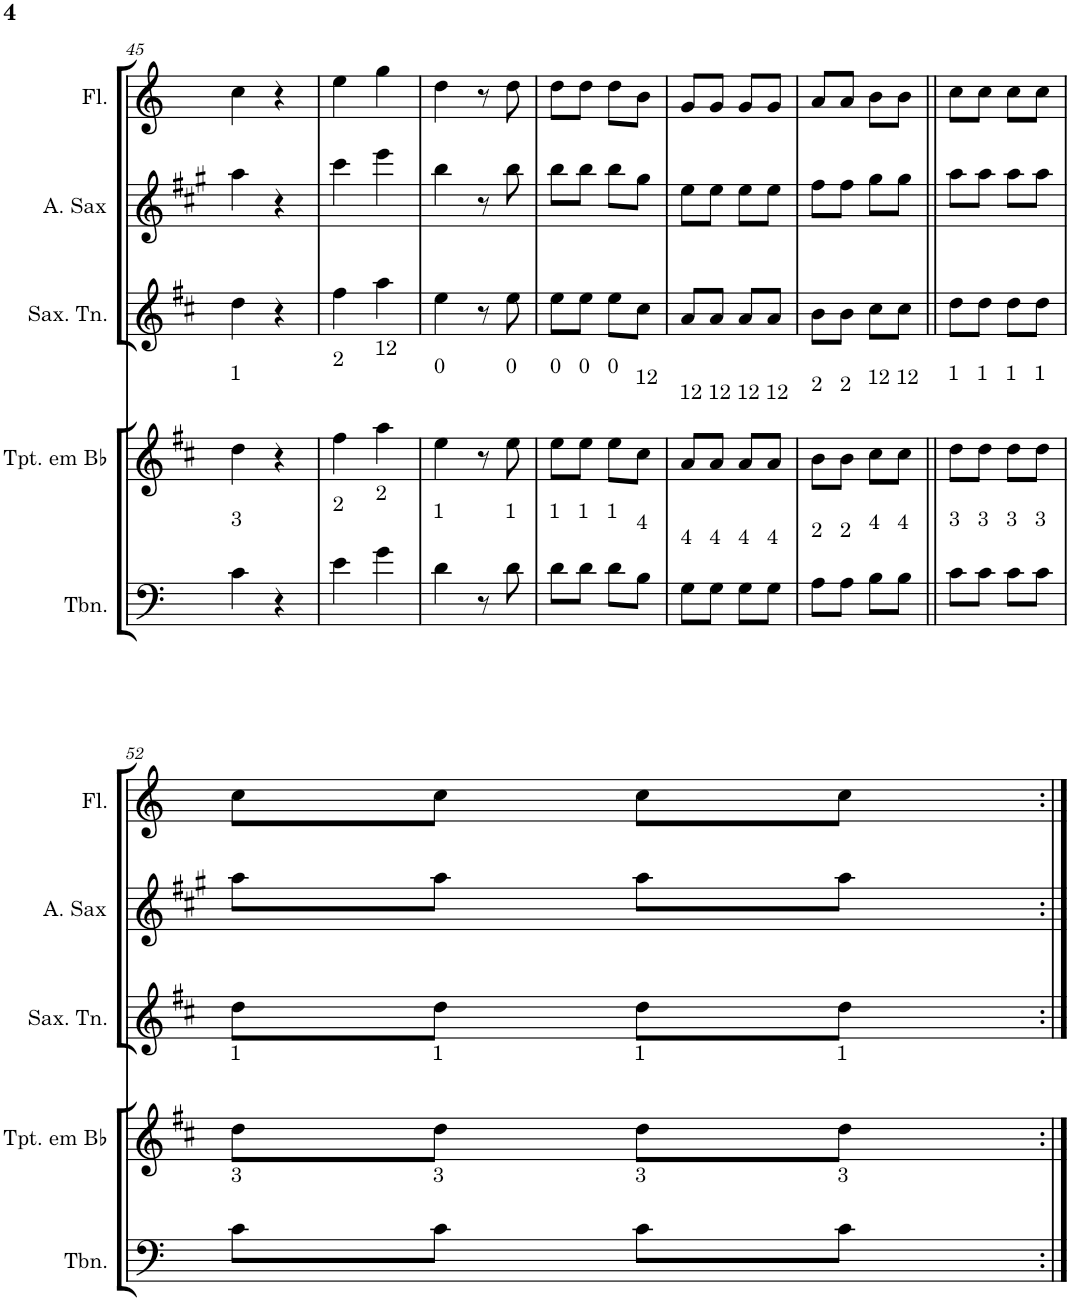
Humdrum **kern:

**kern	**kern	**kern	**kern	**kern
*part5	*part4	*part3	*part2	*part1
*staff5	*staff4	*staff3	*staff2	*staff1
*I"Trombone	*I"Trompete em Bb	*I"Saxofone Tenor	*I"Saxofone Alto	*I"Flauta Transversal
*I'Tbn.	*I'Tpt. em Bb	*I'Sax. Tn.	*	*I'Fl.
!!LO:PB:g=z
*clefF4	*clefG2	*clefG2	*clefG2	*clefG2
*	*Trd1c2	*Trd8c14	*Trd5c9	*
*k[]	*k[f#c#]	*k[f#c#]	*k[f#c#g#]	*k[]
*M2/4	*M2/4	*M2/4	*M2/4	*M2/4
=45	=45	=45	=45	=45
!	!LO:TX:a:t=1	!	!	!
!LO:TX:a:t=3	!	!	!	!
4c\	4dd\	4dd\	4aa\	4cc\
4r	4r	4r	4r	4r
=46	=46	=46	=46	=46
!	!LO:TX:a:t=2	!	!	!
!LO:TX:a:t=2	!	!	!	!
4e\	4ff#\	4ff#\	4ccc#\	4ee\
!	!LO:TX:a:t=12	!	!	!
!LO:TX:a:t=2	!	!	!	!
4g\	4aa\	4aa\	4eee\	4gg\
=47	=47	=47	=47	=47
!	!LO:TX:a:t=0	!	!	!
!LO:TX:a:t=1	!	!	!	!
4d\	4ee\	4ee\	4bb\	4dd\
8r	8r	8r	8r	8r
!	!LO:TX:a:t=0	!	!	!
!LO:TX:a:t=1	!	!	!	!
8d\	8ee\	8ee\	8bb\	8dd\
=48	=48	=48	=48	=48
!	!LO:TX:a:t=0	!	!	!
!LO:TX:a:t=1	!	!	!	!
8d\L	8ee\L	8ee\L	8bb\L	8dd\L
!	!LO:TX:a:t=0	!	!	!
!LO:TX:a:t=1	!	!	!	!
8d\J	8ee\J	8ee\J	8bb\J	8dd\J
!	!LO:TX:a:t=0	!	!	!
!LO:TX:a:t=1	!	!	!	!
8d\L	8ee\L	8ee\L	8bb\L	8dd\L
!	!LO:TX:a:t=12	!	!	!
!LO:TX:a:t=4	!	!	!	!
8B\J	8cc#\J	8cc#\J	8gg#\J	8b\J
=49	=49	=49	=49	=49
!	!LO:TX:a:t=12	!	!	!
!LO:TX:a:t=4	!	!	!	!
8G\L	8a/L	8a/L	8ee\L	8g/L
!	!LO:TX:a:t=12	!	!	!
!LO:TX:a:t=4	!	!	!	!
8G\J	8a/J	8a/J	8ee\J	8g/J
!	!LO:TX:a:t=12	!	!	!
!LO:TX:a:t=4	!	!	!	!
8G\L	8a/L	8a/L	8ee\L	8g/L
!	!LO:TX:a:t=12	!	!	!
!LO:TX:a:t=4	!	!	!	!
8G\J	8a/J	8a/J	8ee\J	8g/J
=50	=50	=50	=50	=50
!	!LO:TX:a:t=2	!	!	!
!LO:TX:a:t=2	!	!	!	!
8A\L	8b\L	8b\L	8ff#\L	8a/L
!	!LO:TX:a:t=2	!	!	!
!LO:TX:a:t=2	!	!	!	!
8A\J	8b\J	8b\J	8ff#\J	8a/J
!	!LO:TX:a:t=12	!	!	!
!LO:TX:a:t=4	!	!	!	!
8B\L	8cc#\L	8cc#\L	8gg#\L	8b\L
!	!LO:TX:a:t=12	!	!	!
!LO:TX:a:t=4	!	!	!	!
8B\J	8cc#\J	8cc#\J	8gg#\J	8b\J
=51||	=51||	=51||	=51||	=51||
!	!LO:TX:a:t=1	!	!	!
!LO:TX:a:t=3	!	!	!	!
8c\L	8dd\L	8dd\L	8aa\L	8cc\L
!	!LO:TX:a:t=1	!	!	!
!LO:TX:a:t=3	!	!	!	!
8c\J	8dd\J	8dd\J	8aa\J	8cc\J
!	!LO:TX:a:t=1	!	!	!
!LO:TX:a:t=3	!	!	!	!
8c\L	8dd\L	8dd\L	8aa\L	8cc\L
!	!LO:TX:a:t=1	!	!	!
!LO:TX:a:t=3	!	!	!	!
8c\J	8dd\J	8dd\J	8aa\J	8cc\J
!!LO:LB:g=z
=52	=52	=52	=52	=52
!	!LO:TX:a:t=1	!	!	!
!LO:TX:a:t=3	!	!	!	!
8c\L	8dd\L	8dd\L	8aa\L	8cc\L
!	!LO:TX:a:t=1	!	!	!
!LO:TX:a:t=3	!	!	!	!
8c\J	8dd\J	8dd\J	8aa\J	8cc\J
!	!LO:TX:a:t=1	!	!	!
!LO:TX:a:t=3	!	!	!	!
8c\L	8dd\L	8dd\L	8aa\L	8cc\L
!	!LO:TX:a:t=1	!	!	!
!LO:TX:a:t=3	!	!	!	!
8c\J	8dd\J	8dd\J	8aa\J	8cc\J
=:|!	=:|!	=:|!	=:|!	=:|!
*-	*-	*-	*-	*-
